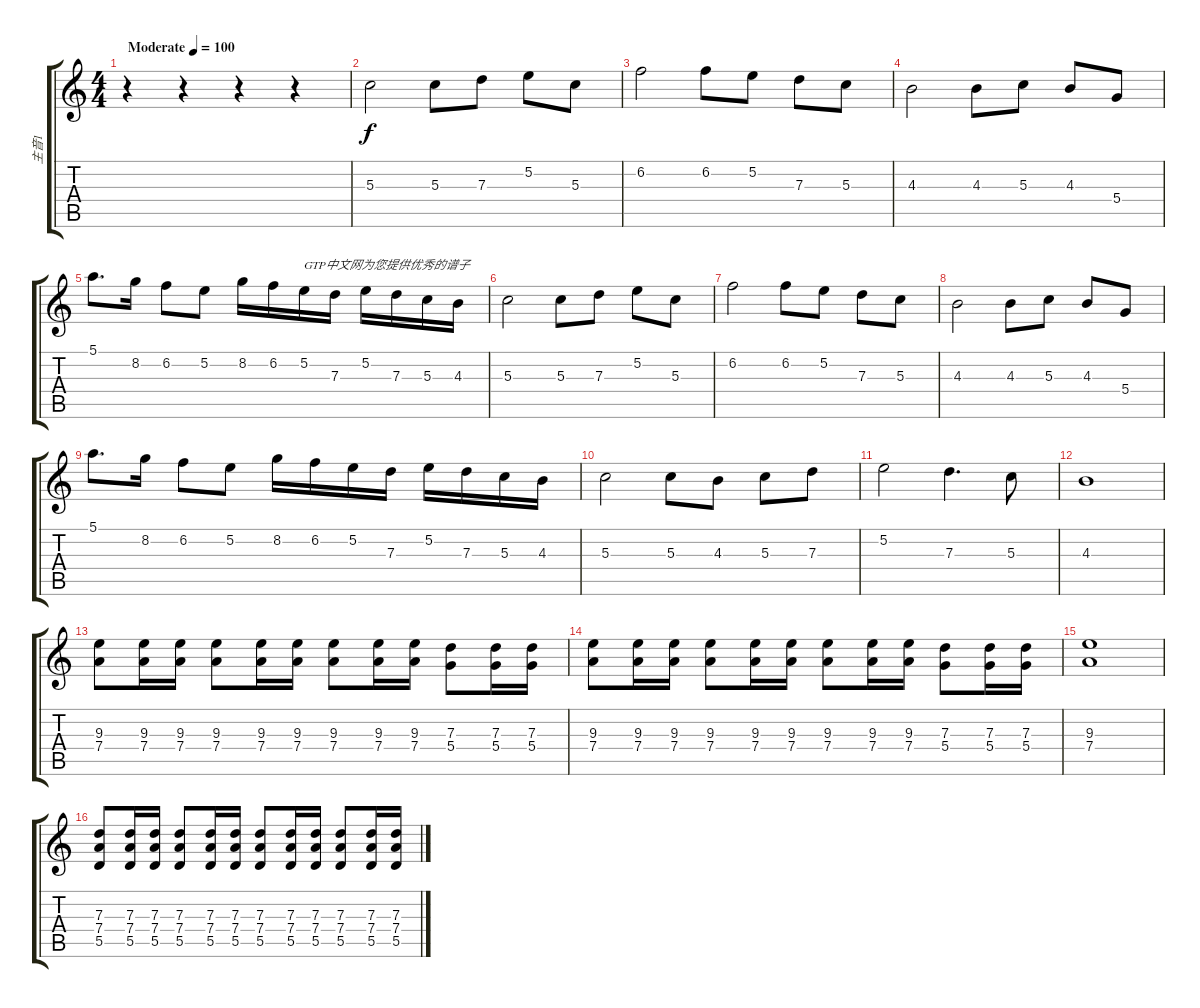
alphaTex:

\track ("主音1" "主音1") {instrument distortionguitar}
\staff {score tabs}
\tuning (E4 B3 G3 D3 A2 E2) {hide}
\ts (4 4)
\tempo (100 "Moderate")
\clef g2
\ks c
r.4{dy f instrument distortionguitar} r.4 r.4 r.4 |
5.3.2 5.3.8 7.3.8 5.2.8 5.3.8 |
6.2.2 6.2.8 5.2.8 7.3.8 5.3.8 |
4.3.2 4.3.8 5.3.8 4.3.8 5.4.8 |
5.1.8{d} 8.2.16 6.2.8 5.2.8 8.2.16 6.2.16 5.2.16{txt "GTP中文网为您提供优秀的谱子"} 7.3.16 5.2.16 7.3.16 5.3.16 4.3.16 |
5.3.2 5.3.8 7.3.8 5.2.8 5.3.8 |
6.2.2 6.2.8 5.2.8 7.3.8 5.3.8 |
4.3.2 4.3.8 5.3.8 4.3.8 5.4.8 |
5.1.8{d} 8.2.16 6.2.8 5.2.8 8.2.16 6.2.16 5.2.16 7.3.16 5.2.16 7.3.16 5.3.16 4.3.16 |
5.3.2 5.3.8 4.3.8 5.3.8 7.3.8 |
5.2.2 7.3.4{d} 5.3.8 |
4.3.1 |
(9.3 7.4).8 (9.3 7.4).16 (9.3 7.4).16 (9.3 7.4).8 (9.3 7.4).16 (9.3 7.4).16 (9.3 7.4).8 (9.3 7.4).16 (9.3 7.4).16 (7.3 5.4).8 (7.3 5.4).16 (7.3 5.4).16 |
(9.3 7.4).8 (9.3 7.4).16 (9.3 7.4).16 (9.3 7.4).8 (9.3 7.4).16 (9.3 7.4).16 (9.3 7.4).8 (9.3 7.4).16 (9.3 7.4).16 (7.3 5.4).8 (7.3 5.4).16 (7.3 5.4).16 |
(9.3 7.4).1 |
(7.3 7.4 5.5).8 (7.3 7.4 5.5).16 (7.3 7.4 5.5).16 (7.3 7.4 5.5).8 (7.3 7.4 5.5).16 (7.3 7.4 5.5).16 (7.3 7.4 5.5).8 (7.3 7.4 5.5).16 (7.3 7.4 5.5).16 (7.3 7.4 5.5).8 (7.3 7.4 5.5).16 (7.3 7.4 5.5).16
